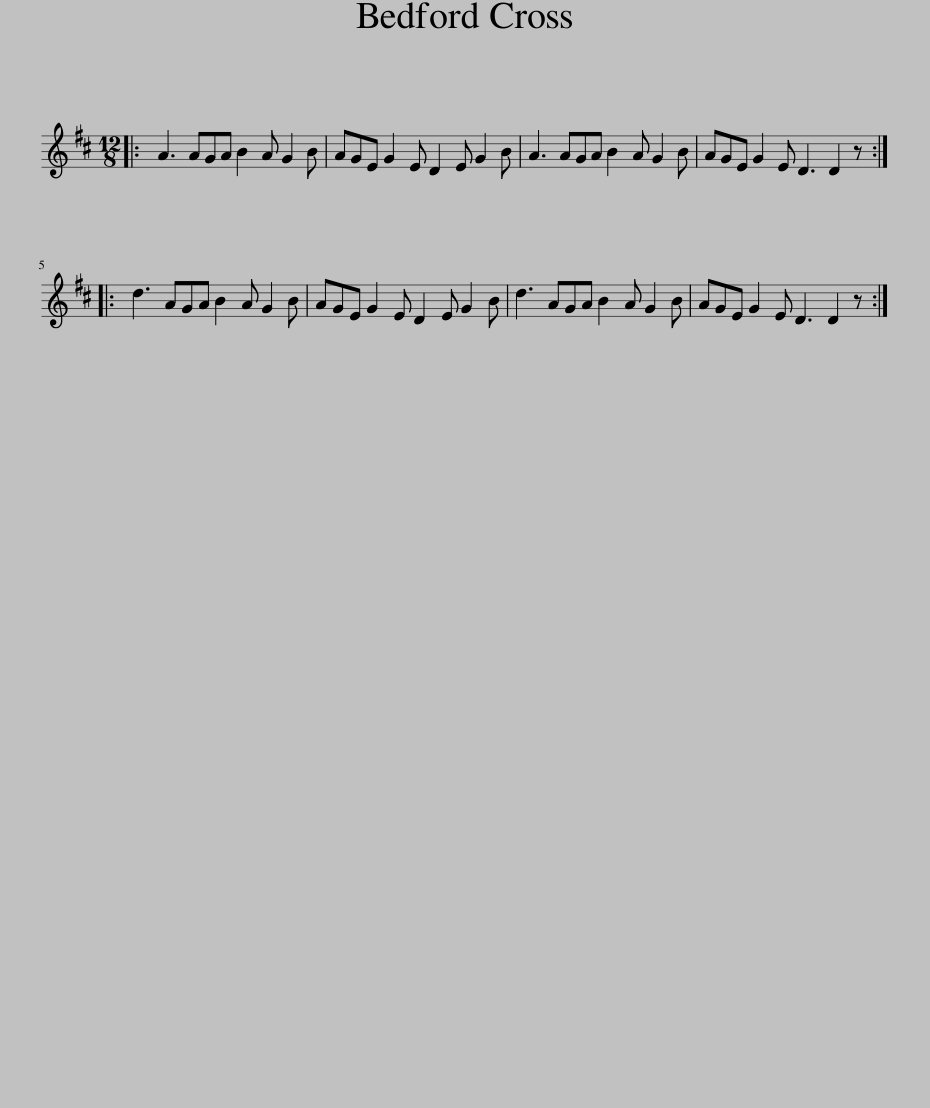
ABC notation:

X:1
L:1/8
M:12/8
I:linebreak $
K:D
V:1 treble
V:1
|: A3 AGA B2 A G2 B | AGE G2 E D2 E G2 B | A3 AGA B2 A G2 B | AGE G2 E D3 D2 z ::$ d3 AGA B2 A G2 B | %5
 AGE G2 E D2 E G2 B | d3 AGA B2 A G2 B | AGE G2 E D3 D2 z :| %8
